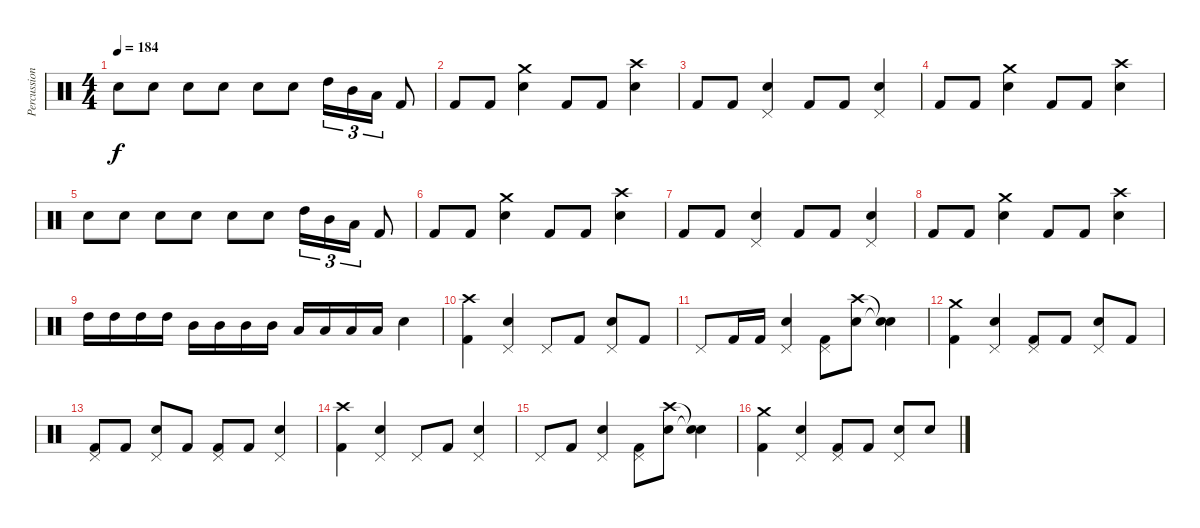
\track ("Percussions" "Percussion") {instrument percussion}
\staff {score}
\articulation defaults
\ts (4 4)
\tempo 184
\clef neutral
\ks c "Electric Snare (hit)".8{dy f} "Electric Snare (hit)".8 "Electric Snare (hit)".8 "Electric Snare (hit)".8 "Electric Snare (hit)".8 "Electric Snare (hit)".8 "High Tom (hit)".16{tu (3 2)} "Mid Tom (hit)".16{tu (3 2)} "Low Tom (hit)".16{tu (3 2)} "Kick (hit) 2".8
|
"Kick (hit) 2".8 "Kick (hit) 2".8 ("Crash medium (hit)" "Electric Snare (hit)").4 "Kick (hit) 2".8 "Kick (hit) 2".8 ("Crash high (hit)" "Electric Snare (hit)").4 |
"Kick (hit) 2".8 "Kick (hit) 2".8 ("Pedal Hi-Hat (hit)" "Electric Snare (hit)").4 "Kick (hit) 2".8 "Kick (hit) 2".8 ("Pedal Hi-Hat (hit)" "Electric Snare (hit)").4 |
"Kick (hit) 2".8 "Kick (hit) 2".8 ("Crash medium (hit)" "Electric Snare (hit)").4 "Kick (hit) 2".8 "Kick (hit) 2".8 ("Crash high (hit)" "Electric Snare (hit)").4 |
"Electric Snare (hit)".8 "Electric Snare (hit)".8 "Electric Snare (hit)".8 "Electric Snare (hit)".8 "Electric Snare (hit)".8 "Electric Snare (hit)".8 "High Tom (hit)".16{tu (3 2)} "Mid Tom (hit)".16{tu (3 2)} "Low Tom (hit)".16{tu (3 2)} "Kick (hit) 2".8 |
"Kick (hit) 2".8 "Kick (hit) 2".8 ("Crash medium (hit)" "Electric Snare (hit)").4 "Kick (hit) 2".8 "Kick (hit) 2".8 ("Crash high (hit)" "Electric Snare (hit)").4 |
"Kick (hit) 2".8 "Kick (hit) 2".8 ("Pedal Hi-Hat (hit)" "Electric Snare (hit)").4 "Kick (hit) 2".8 "Kick (hit) 2".8 ("Pedal Hi-Hat (hit)" "Electric Snare (hit)").4 |
"Kick (hit) 2".8 "Kick (hit) 2".8 ("Crash medium (hit)" "Electric Snare (hit)").4 "Kick (hit) 2".8 "Kick (hit) 2".8 ("Crash high (hit)" "Electric Snare (hit)").4 |
"High Tom (hit)".16 "High Tom (hit)".16 "High Tom (hit)".16 "High Tom (hit)".16 "Mid Tom (hit)".16 "Mid Tom (hit)".16 "Mid Tom (hit)".16 "Mid Tom (hit)".16 "Low Tom (hit)".16 "Low Tom (hit)".16 "Low Tom (hit)".16 "Low Tom (hit)".16 "Electric Snare (hit)".4 |
("Crash high (hit)" "Kick (hit) 2").4 ("Pedal Hi-Hat (hit)" "Electric Snare (hit)").4 "Pedal Hi-Hat (hit)".8 "Kick (hit) 2".8 ("Pedal Hi-Hat (hit)" "Electric Snare (hit)").8 "Kick (hit) 2".8 |
"Pedal Hi-Hat (hit)".8 "Kick (hit) 2".16 "Kick (hit) 2".16 ("Pedal Hi-Hat (hit)" "Electric Snare (hit)").4 ("Pedal Hi-Hat (hit)" "Kick (hit) 2").8 ("Crash high (hit)" "Electric Snare (hit)").8 ("Snare (hit)"{t} "Snare (hit)"{t}).4 |
("Crash medium (hit)" "Kick (hit) 2").4 ("Pedal Hi-Hat (hit)" "Electric Snare (hit)").4 ("Pedal Hi-Hat (hit)" "Kick (hit) 2").8 "Kick (hit) 2".8 ("Pedal Hi-Hat (hit)" "Electric Snare (hit)").8 "Kick (hit) 2".8 |
("Pedal Hi-Hat (hit)" "Kick (hit) 2").8 "Kick (hit) 2".8 ("Pedal Hi-Hat (hit)" "Electric Snare (hit)").8 "Kick (hit) 2".8 ("Pedal Hi-Hat (hit)" "Kick (hit) 2").8 "Kick (hit) 2".8 ("Pedal Hi-Hat (hit)" "Electric Snare (hit)").4 |
("Crash high (hit)" "Kick (hit) 2").4 ("Pedal Hi-Hat (hit)" "Electric Snare (hit)").4 "Pedal Hi-Hat (hit)".8 "Kick (hit) 2".8 ("Pedal Hi-Hat (hit)" "Electric Snare (hit)").4 |
"Pedal Hi-Hat (hit)".8 "Kick (hit) 2".8 ("Pedal Hi-Hat (hit)" "Electric Snare (hit)").4 ("Pedal Hi-Hat (hit)" "Kick (hit) 2").8 ("Crash high (hit)" "Electric Snare (hit)").8 ("Snare (hit)"{t} "Snare (hit)"{t}).4 |
("Crash medium (hit)" "Kick (hit) 2").4 ("Pedal Hi-Hat (hit)" "Electric Snare (hit)").4 ("Pedal Hi-Hat (hit)" "Kick (hit) 2").8 "Kick (hit) 2".8 ("Pedal Hi-Hat (hit)" "Electric Snare (hit)").8 "Electric Snare (hit)".8
